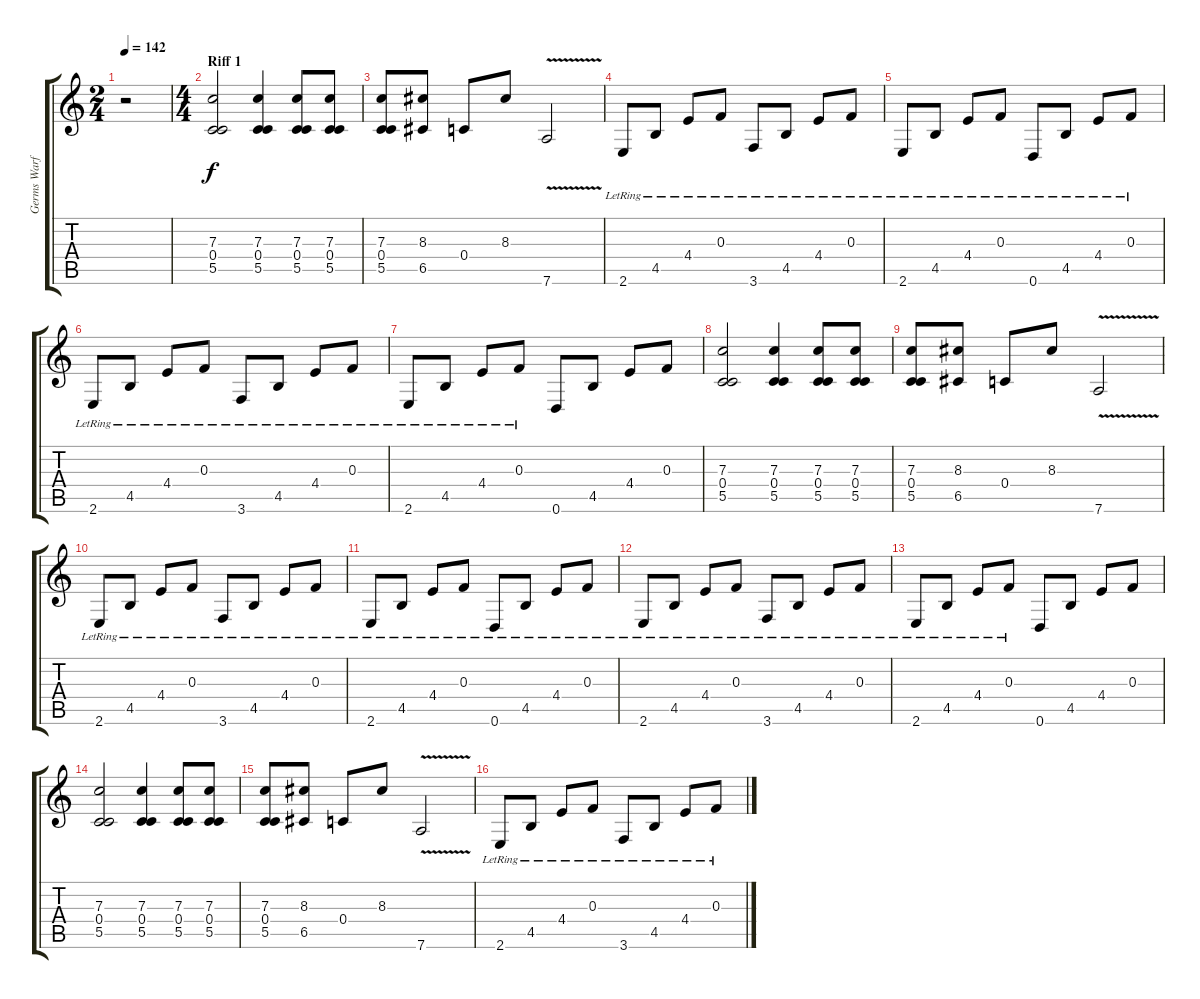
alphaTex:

\track ("Germs Warfare (Guitar Soul Deux)" "Germs Warf") {instrument distortionguitar}
\staff {score tabs}
\tuning (D4 A3 F3 C3 G2 D2) {hide}
\ts (2 4)
\tempo 142
\clef g2
\ks c
r.2{dy f instrument distortionguitar} |
\ts (4 4)
\section ("" "Riff 1")
(7.3 0.4 5.5).2 (7.3 0.4 5.5).4 (7.3 0.4 5.5).8 (7.3 0.4 5.5).8 |
(7.3 0.4 5.5).8 (8.3 6.5).8 0.4.8 8.3.8 7.6{v}.2 |
2.6{lr}.8 4.5{lr}.8 4.4{lr}.8 0.3{lr}.8 3.6{lr}.8 4.5{lr}.8 4.4{lr}.8 0.3{lr}.8 |
2.6{lr}.8 4.5{lr}.8 4.4{lr}.8 0.3{lr}.8 0.6{lr}.8 4.5{lr}.8 4.4{lr}.8 0.3{lr}.8 |
2.6{lr}.8 4.5{lr}.8 4.4{lr}.8 0.3{lr}.8 3.6{lr}.8 4.5{lr}.8 4.4{lr}.8 0.3{lr}.8 |
2.6{lr}.8 4.5{lr}.8 4.4{lr}.8 0.3{lr}.8 0.6.8 4.5.8 4.4.8 0.3.8 |
(7.3 0.4 5.5).2 (7.3 0.4 5.5).4 (7.3 0.4 5.5).8 (7.3 0.4 5.5).8 |
(7.3 0.4 5.5).8 (8.3 6.5).8 0.4.8 8.3.8 7.6{v}.2 |
2.6{lr}.8 4.5{lr}.8 4.4{lr}.8 0.3{lr}.8 3.6{lr}.8 4.5{lr}.8 4.4{lr}.8 0.3{lr}.8 |
2.6{lr}.8 4.5{lr}.8 4.4{lr}.8 0.3{lr}.8 0.6{lr}.8 4.5{lr}.8 4.4{lr}.8 0.3{lr}.8 |
2.6{lr}.8 4.5{lr}.8 4.4{lr}.8 0.3{lr}.8 3.6{lr}.8 4.5{lr}.8 4.4{lr}.8 0.3{lr}.8 |
2.6{lr}.8 4.5{lr}.8 4.4{lr}.8 0.3{lr}.8 0.6.8 4.5.8 4.4.8 0.3.8 |
(7.3 0.4 5.5).2 (7.3 0.4 5.5).4 (7.3 0.4 5.5).8 (7.3 0.4 5.5).8 |
(7.3 0.4 5.5).8 (8.3 6.5).8 0.4.8 8.3.8 7.6{v}.2 |
2.6{lr}.8 4.5{lr}.8 4.4{lr}.8 0.3{lr}.8 3.6{lr}.8 4.5{lr}.8 4.4{lr}.8 0.3{lr}.8
